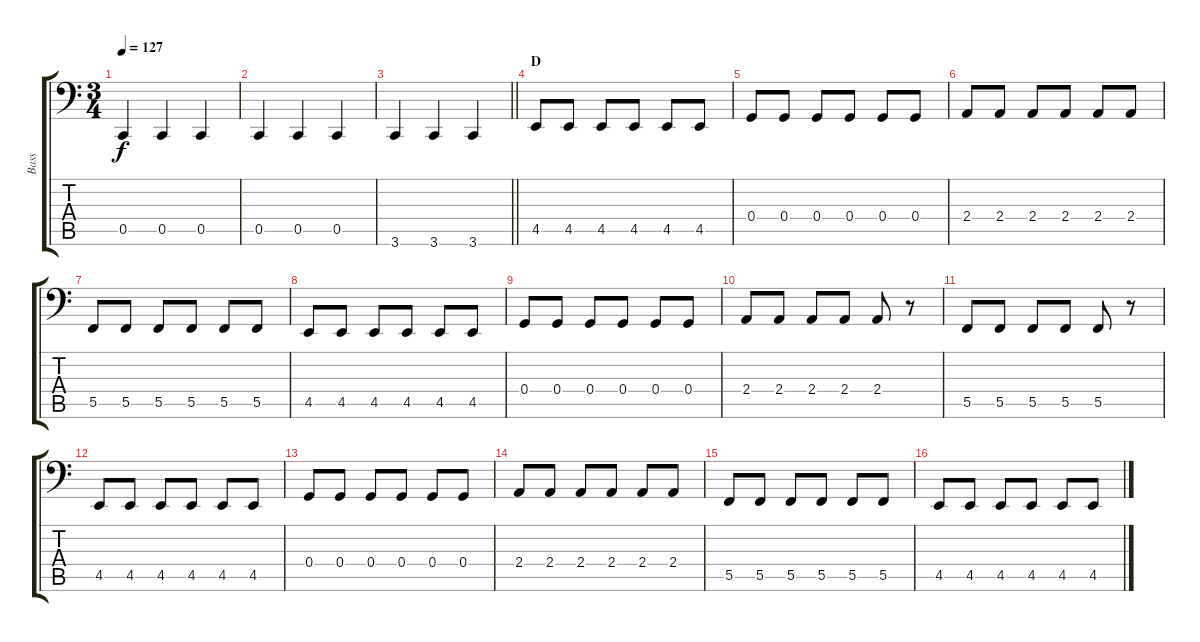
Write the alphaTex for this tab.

\track ("Bass" "Bass") {instrument electricbasspick}
\staff {score tabs}
\tuning (Bb2 F2 C2 G1 C1 A0) {hide}
\ts (3 4)
\tempo 127
\clef f4
\ks c
0.5.4{dy f} 0.5.4 0.5.4 |
0.5.4 0.5.4 0.5.4 |
\barLineRight lightlight
3.6.4 3.6.4 3.6.4 |
\section ("" "D")
4.5.8 4.5.8 4.5.8 4.5.8 4.5.8 4.5.8 |
0.4.8 0.4.8 0.4.8 0.4.8 0.4.8 0.4.8 |
2.4.8 2.4.8 2.4.8 2.4.8 2.4.8 2.4.8 |
5.5.8 5.5.8 5.5.8 5.5.8 5.5.8 5.5.8 |
4.5.8 4.5.8 4.5.8 4.5.8 4.5.8 4.5.8 |
0.4.8 0.4.8 0.4.8 0.4.8 0.4.8 0.4.8 |
2.4.8 2.4.8 2.4.8 2.4.8 2.4.8 r.8 |
5.5.8 5.5.8 5.5.8 5.5.8 5.5.8 r.8 |
4.5.8 4.5.8 4.5.8 4.5.8 4.5.8 4.5.8 |
0.4.8 0.4.8 0.4.8 0.4.8 0.4.8 0.4.8 |
2.4.8 2.4.8 2.4.8 2.4.8 2.4.8 2.4.8 |
5.5.8 5.5.8 5.5.8 5.5.8 5.5.8 5.5.8 |
4.5.8 4.5.8 4.5.8 4.5.8 4.5.8 4.5.8
